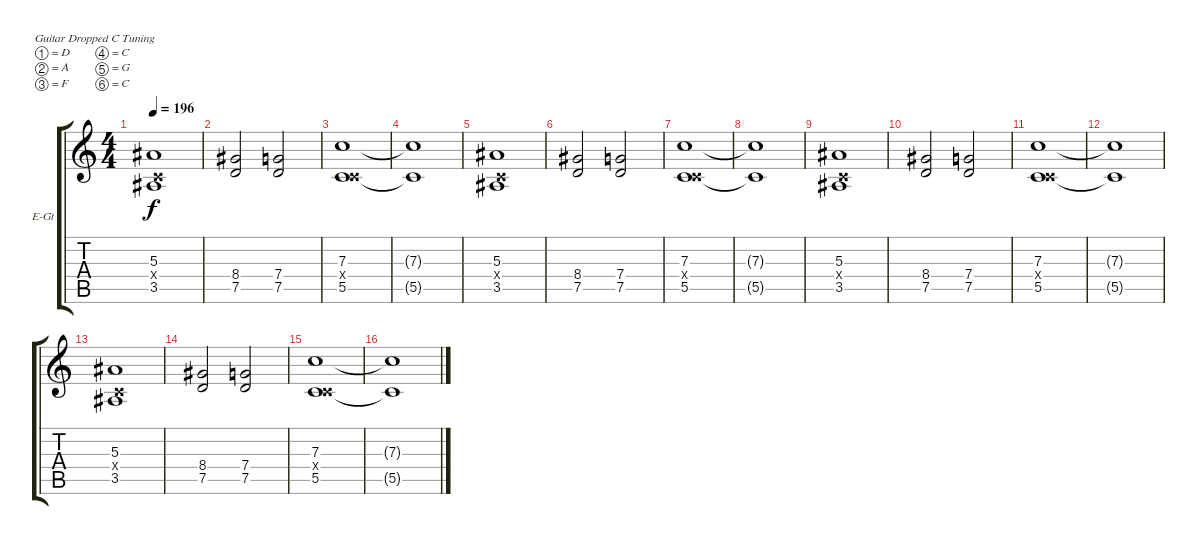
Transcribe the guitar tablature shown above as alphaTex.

\defaultSystemsLayout 4
\bracketExtendMode groupsimilarinstruments
\firstSystemTrackNameOrientation horizontal
\otherSystemsTrackNameOrientation horizontal
\track ("Kirk Hammett (Lead)" "E-Gt") {instrument distortionguitar}
\staff {score tabs}
\tuning (D4 A3 F3 C3 G2 C2)
\ts (4 4)
\tempo 196
\clef g2
\ks c
(3.5 0.4{x} 5.3).1{dy f} |
(8.4 7.5).2 (7.5 7.4).2 |
(7.3 5.5 0.4{x}).1 |
(5.5{t} 7.3{t}).1 |
(3.5 0.4{x} 5.3).1 |
(8.4 7.5).2 (7.5 7.4).2 |
(7.3 5.5 0.4{x}).1 |
(5.5{t} 7.3{t}).1 |
(3.5 0.4{x} 5.3).1 |
(8.4 7.5).2 (7.5 7.4).2 |
(7.3 5.5 0.4{x}).1 |
(5.5{t} 7.3{t}).1 |
(3.5 0.4{x} 5.3).1 |
(8.4 7.5).2 (7.5 7.4).2 |
(7.3 5.5 0.4{x}).1 |
(5.5{t} 7.3{t}).1
